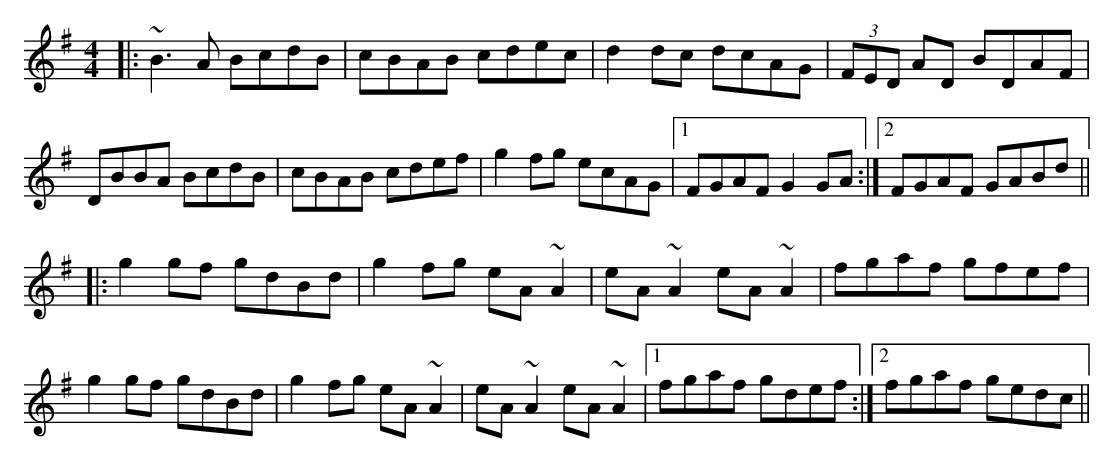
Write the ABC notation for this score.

X:1
M:4/4
K:G
|:~B3A BcdB|cBAB cdec|d2dc dcAG|(3FED AD BDAF|
DBBA BcdB|cBAB cdef|g2fg ecAG|1 FGAF G2GA:|2 FGAF GABd||
|:g2gf gdBd|g2fg eA~A2|eA~A2 eA~A2|fgaf gfef|
g2gf gdBd|g2fg eA~A2|eA~A2 eA~A2|1 fgaf gdef:|2 fgaf gedc||
